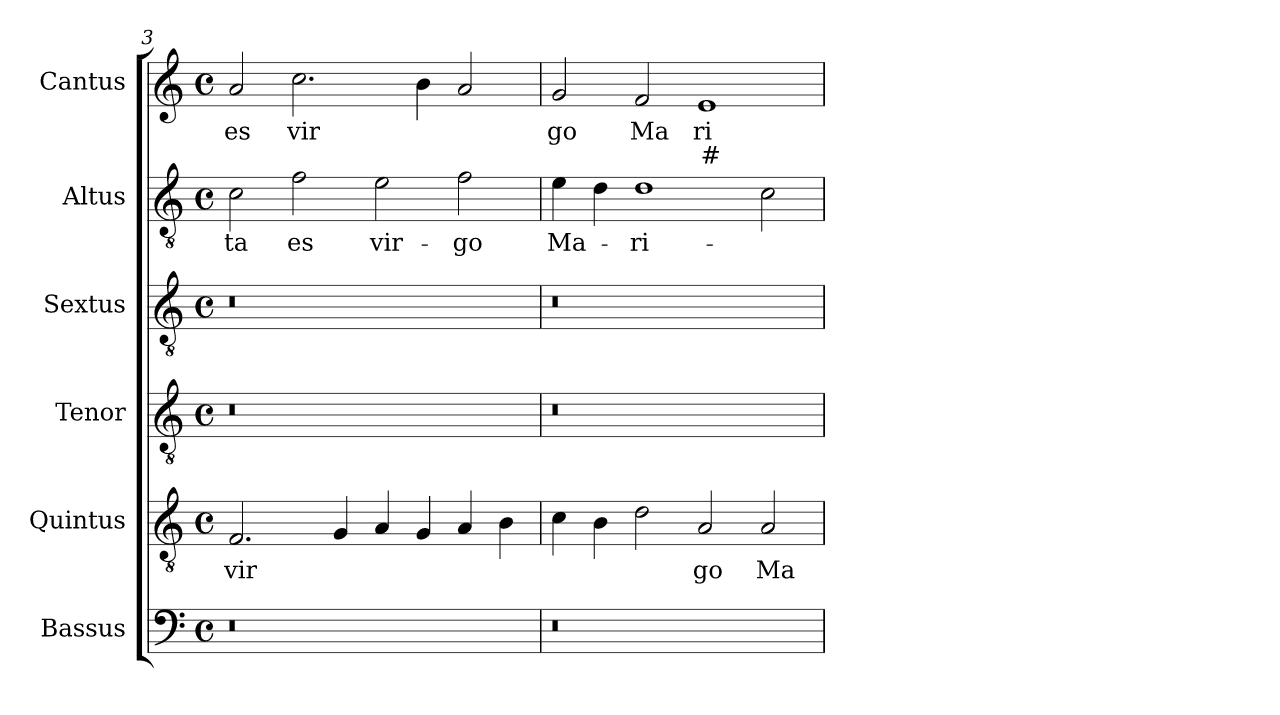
**kern	**kern	**text	**kern	**kern	**kern	**text	**kern	**text	**text
*part6	*part5	*part5	*part4	*part3	*part2	*part2	*part1	*part1	*part1
*staff6	*staff5	*staff5	*staff4	*staff3	*staff2	*staff2	*staff1	*staff1	*staff1
*I"Bassus	*I"Quintus	*	*I"Tenor	*I"Sextus	*I"Altus	*	*I"Cantus	*	*
*clefF4	*clefGv2	*	*clefGv2	*clefGv2	*clefGv2	*	*clefG2	*	*
*M4/4	*M4/4	*	*M4/4	*M4/4	*M4/4	*	*M4/4	*	*
*met(c)	*met(c)	*	*met(c)	*met(c)	*met(c)	*	*met(c)	*	*
=3	=3	=3	=3	=3	=3	=3	=3	=3	=3
!	!	!LO:LY:b	!	!	!	!LO:LY:b:cj	!	!LO:LY:b:cj	!
0r	2.F/	vir	0r	0r	2c\	-ta	2a/	es	.
!	!	!	!	!	!	!LO:LY:b:cj	!	!LO:LY:b	!
.	.	.	.	.	2f\	es	2.cc\	vir	.
.	4G/	.	.	.	.	.	.	.	.
!	!	!	!	!	!	!LO:LY:b:cj	!	!	!
.	4A/	.	.	.	2e\	vir-	.	.	.
.	4G/	.	.	.	.	.	4b\	.	.
!	!	!	!	!	!	!LO:LY:b:cj	!	!	!
.	4A/	.	.	.	2f\	-go	2a/	.	.
.	4B\	.	.	.	.	.	.	.	.
=4	=4	=4	=4	=4	=4	=4	=4	=4	=4
!	!	!	!	!	!	!LO:LY:b	!	!LO:LY:b:cj	!
0r	4c\	.	0r	0r	4e\	Ma-	2g/	go	.
.	4B\	.	.	.	4d\	.	.	.	.
!	!	!	!	!	!	!LO:LY:b:cj	!	!LO:LY:b:cj	!
.	2d\	.	.	.	1d	-ri-	2f/	Ma	.
!	!	!LO:LY:b:cj	!	!	!	!	!	!LO:LY:b:cj	!LO:LY:b
.	2A/	go	.	.	.	.	1e	ri	#-
!	!	!LO:LY:b:cj	!	!	!	!	!	!	!
.	2A/	Ma	.	.	2c\	.	.	.	.
=	=	=	=	=	=	=	=	=	=
*-	*-	*-	*-	*-	*-	*-	*-	*-	*-
